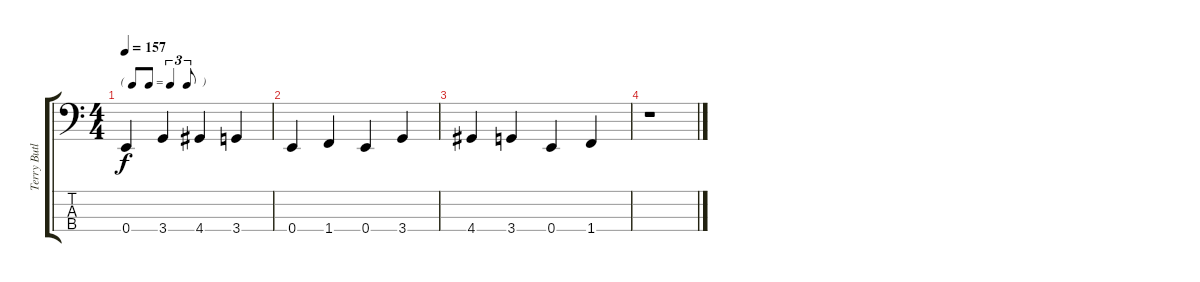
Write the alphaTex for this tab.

\track ("Terry Butler" "Terry Butl") {instrument electricbassfinger}
\staff {score tabs}
\tuning (G2 D2 A1 E1) {hide}
\ts (4 4)
\tf triplet8th
\tempo 157
\clef f4
\ks c
0.4.4{dy f} 3.4.4 4.4.4 3.4.4 |
0.4.4 1.4.4 0.4.4 3.4.4 |
4.4.4 3.4.4 0.4.4 1.4.4 |
r.1
